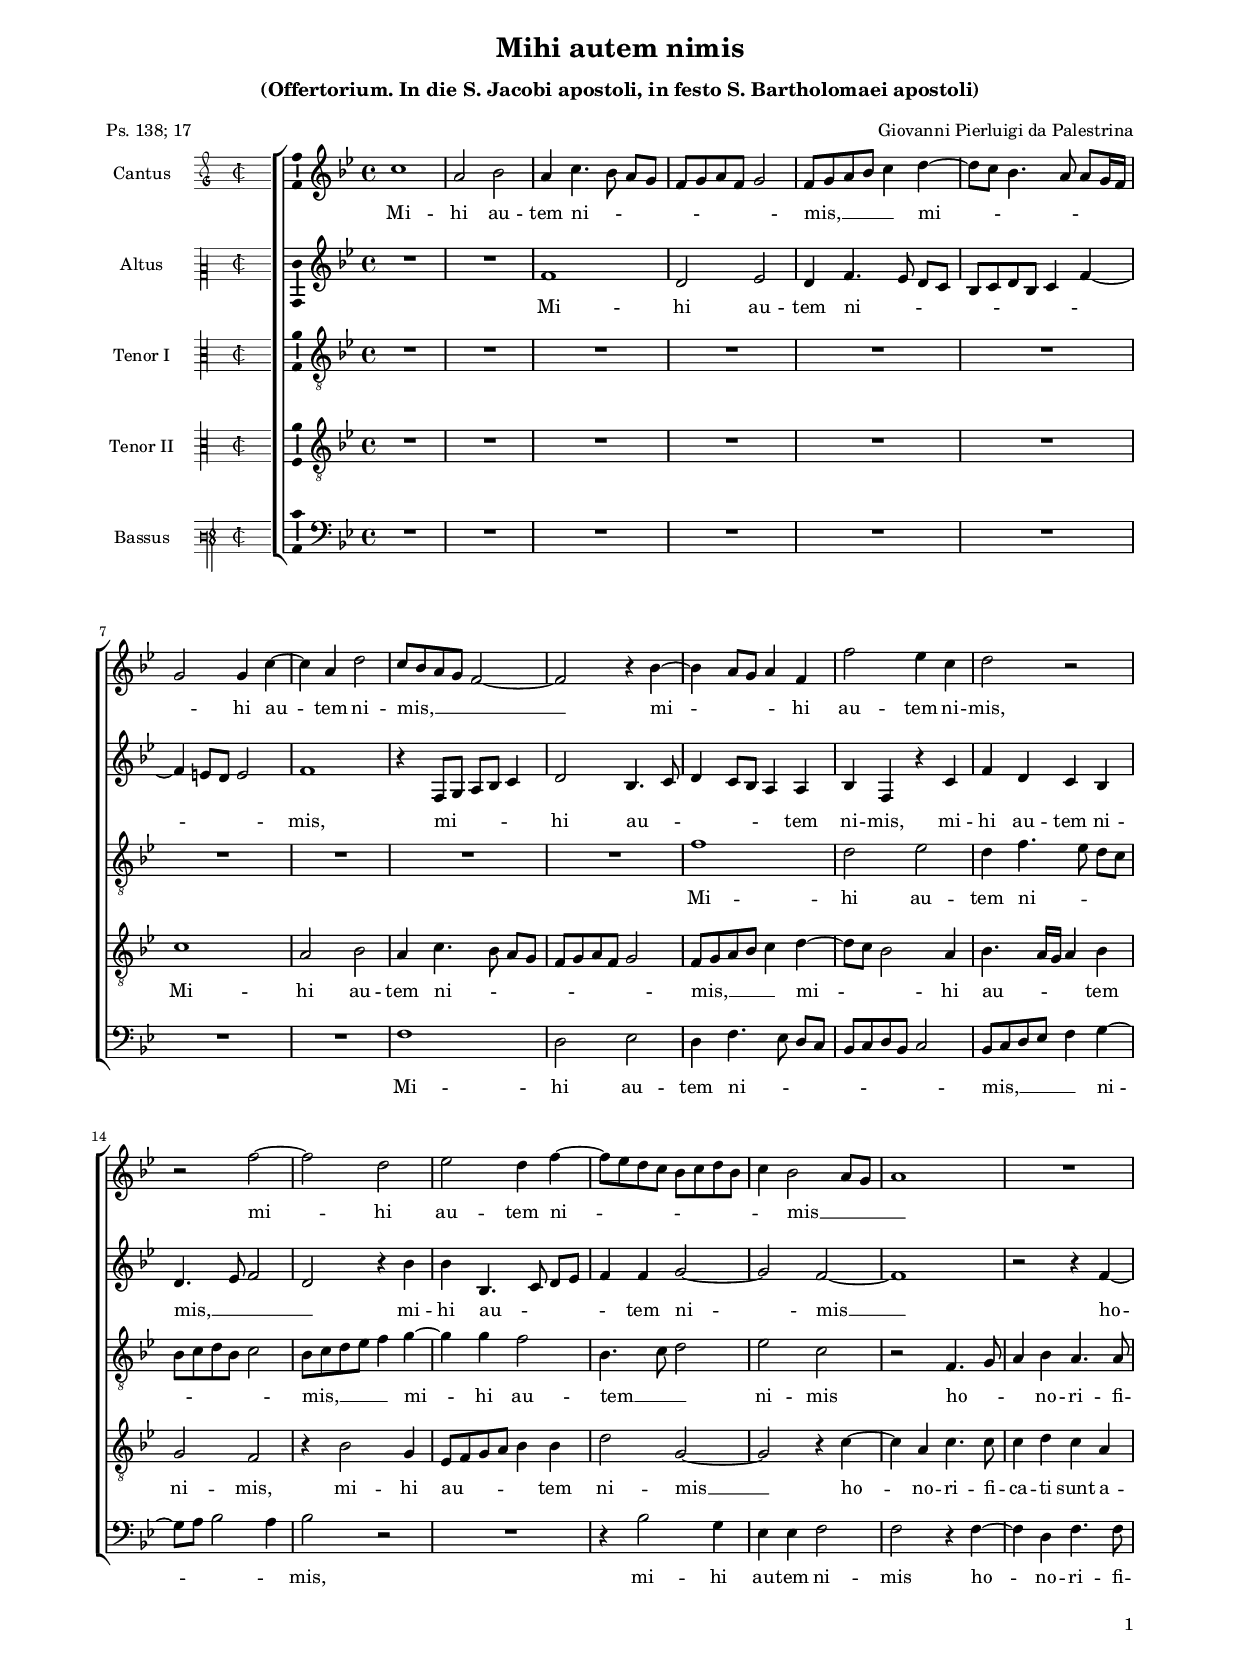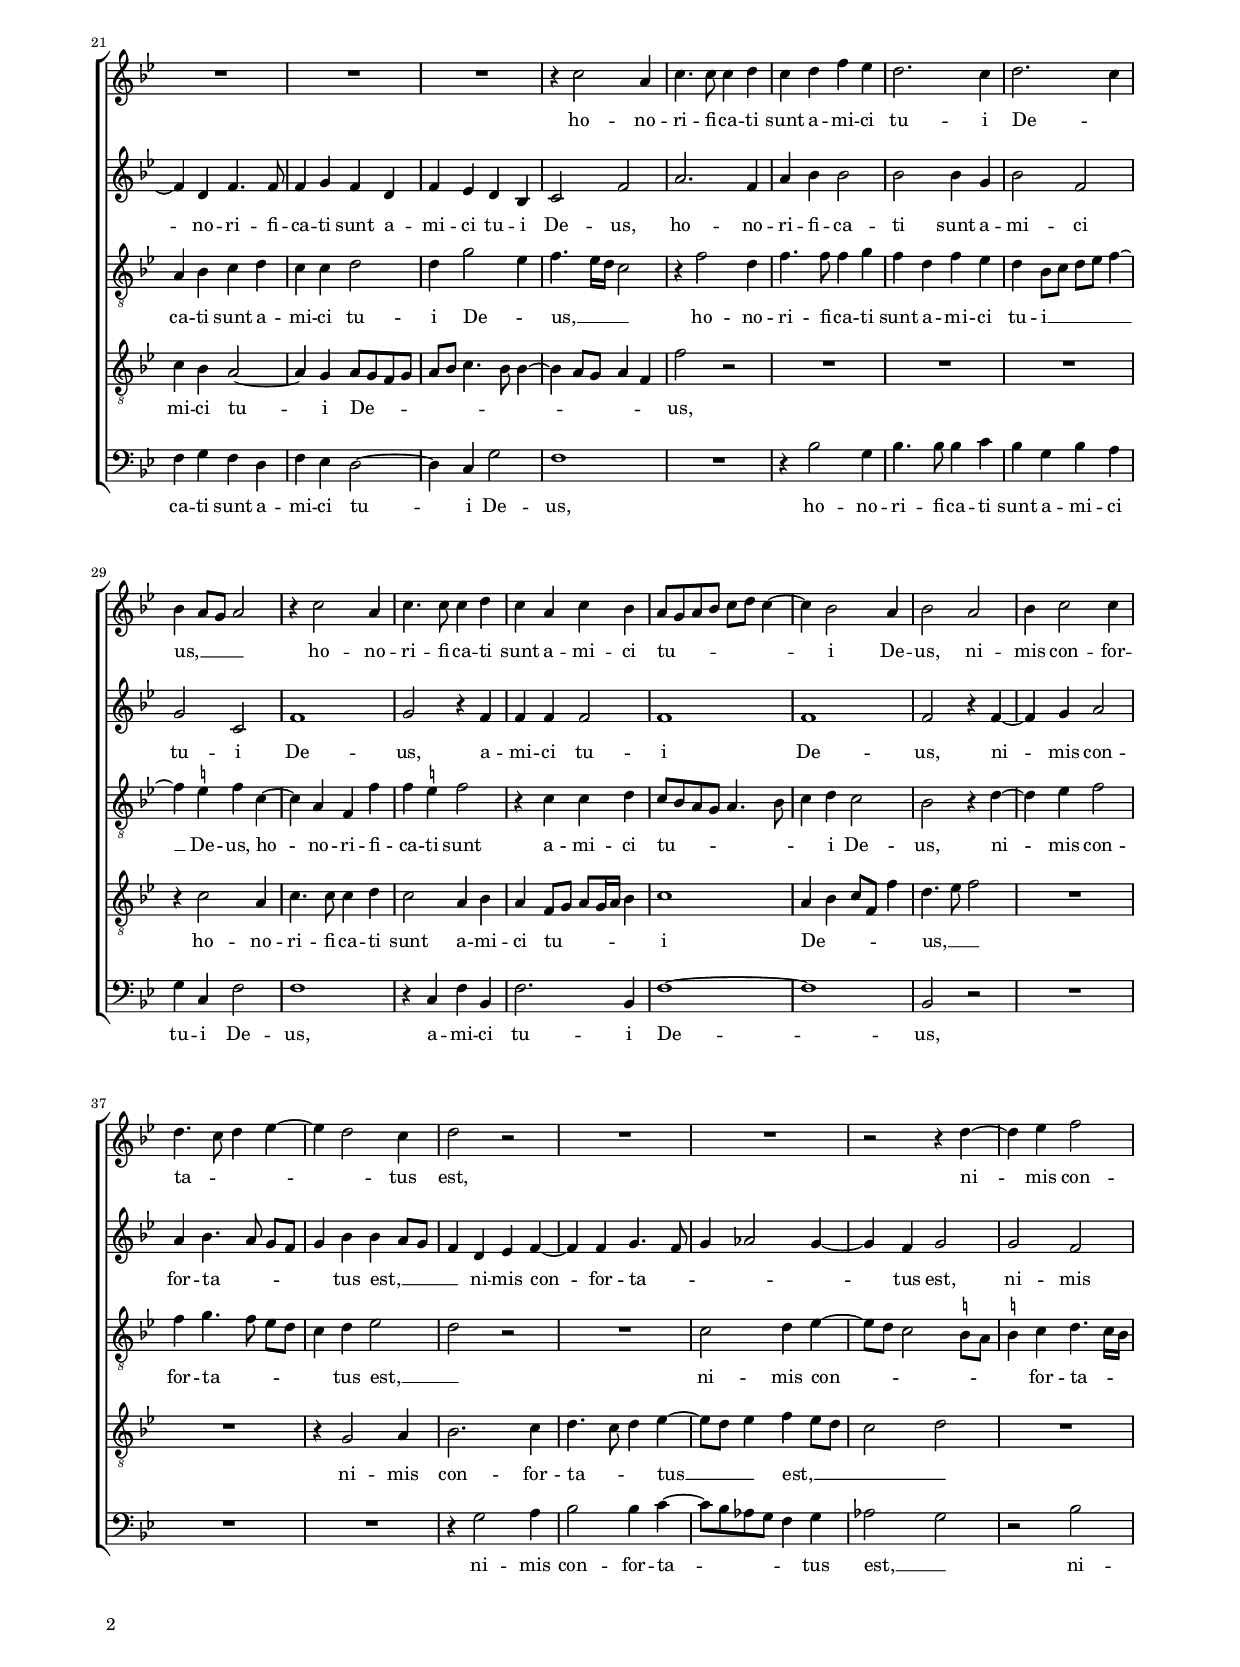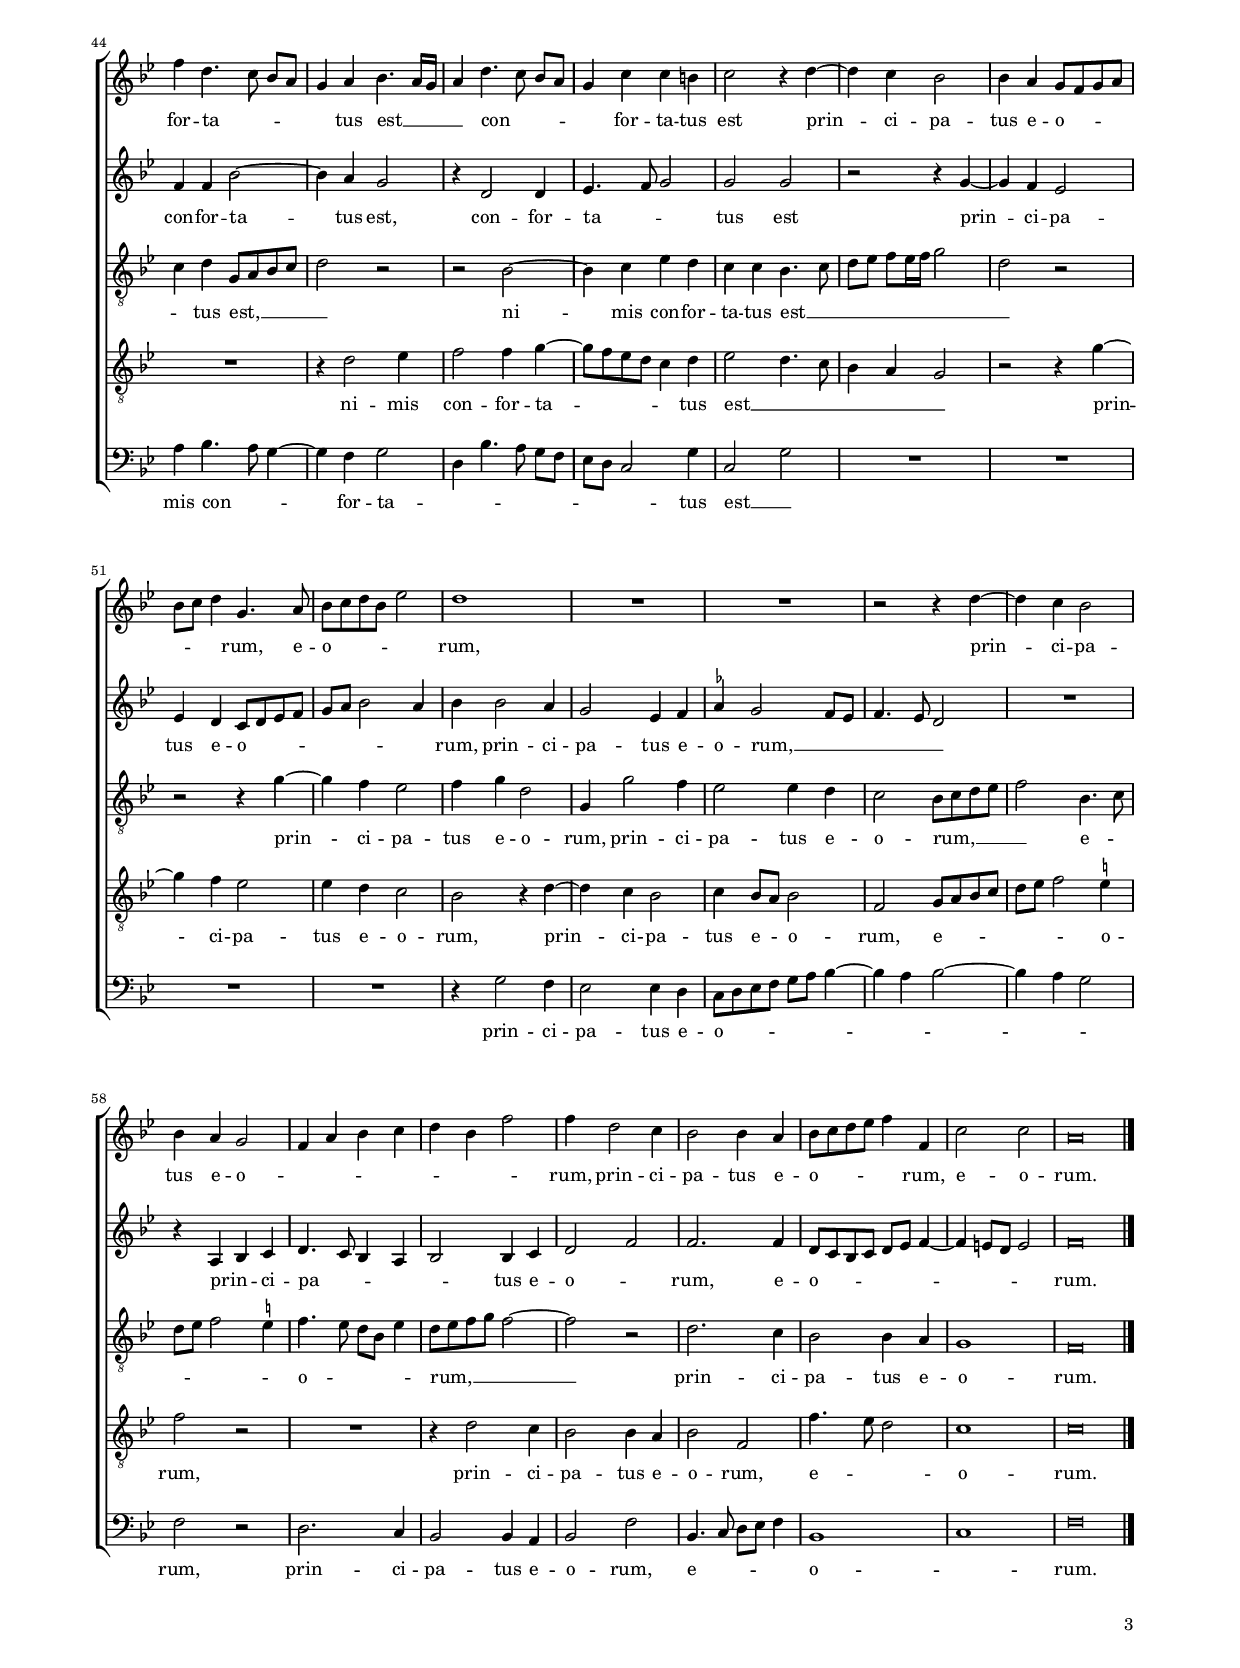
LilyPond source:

\header
{
  title="Mihi autem nimis"
  subtitle=\markup { \column { \vspace #0.5 "(Offertorium. In die S. Jacobi apostoli, in festo S. Bartholomaei apostoli)" \transparent "x" } }
  composer="Giovanni Pierluigi da Palestrina"
  poet="Ps. 138; 17"
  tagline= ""
}

\version "2.24.1"
\language deutsch
#(set-global-staff-size 15)
% #(set-default-paper-size "letter")
#(ly:set-option 'point-and-click #f)




	ficta = { \once \set suggestAccidentals = ##t }

	forget = #(define-music-function (music) (ly:music?) #{
		\accidentalStyle forget
		$music
		\accidentalStyle default
		#})

    
\paper
	{
	top-margin = 1.6 \cm
	bottom-margin = 1 \cm
	left-margin = 1.8 \cm
	right-margin = 1.8 \cm
	ragged-bottom = ##f
	ragged-last-bottom = ##f
	print-page-number = ##f
	system-system-spacing = #'((basic-distance . 17) (minimum-distance . 14) (padding . 5) (strechability . 150))
	oddFooterMarkup=\markup   \fill-line { "" \fromproperty #'page:page-number-string }
	evenFooterMarkup=\markup  \fill-line { \fromproperty #'page:page-number-string "" }
	last-bottom-spacing = #'((basic-distance . 12) (minimum-distance . 7) (padding . 4))
%	systems-per-page = 3
%   page-count = 3
%	min-systems-per-page = 3
%	print-all-headers = ##t
%	print-first-page-number = ##t
%	first-page-number = 1
	}

	
global = {
	\key c \major
	\time 4/4
	\set Score.tempoHideNote = ##t
	\tempo 4 = 100
	\skip 1*64
	\set Score.measureLength = #(ly:make-moment 2/1)
	\skip 1*2 \bar "|."
	}
    

incipitcantus = \relative c' {
    \time 2/2
    \clef "petrucci-g2"
    \key c \major
    }
    
incipitcantusVoice = <<
    \new MensuralVoice <<
        { s1 \noBreak }
        \incipitcantus
    >>
    >>
    
    
incipitaltus = \relative c' {
    \time 2/2
    \clef "petrucci-c2"
    \key c \major
    s4 \bar ""
    }
    
incipitaltusVoice = <<
    \new MensuralVoice <<
        { s1 \noBreak }
        \incipitaltus
    >>
    >>
    
incipittenor = \relative c' {
    \time 2/2
    \clef "petrucci-c3"
    \key c \major
    }
    
incipittenorVoice = <<
    \new MensuralVoice <<
        { s1 \noBreak }
        \incipittenor
    >>
    >>
    
incipitquintus = \relative c' {
    \time 2/2
    \clef "petrucci-c3"
    \key c \major
    }
    
incipitquintusVoice = <<
    \new MensuralVoice <<
        { s1 \noBreak }
        \incipitquintus
    >>
    >>
    
    
incipitbassus= \relative c {
    \time 2/2
    \clef "petrucci-f3"
    \key c \major
    }
    
incipitbassusVoice = <<
    \new MensuralVoice <<
        { s1 \noBreak }
        \incipitbassus
    >>
    >>


cantus =  \relative c''
	{
	d1
	h2 c
	h4 d4. c8 h[ a]
	g8 a h g a2
%5
	g8 a h c d4 e~ |
	e8 d c4. h8 h[ a16 g]
	a2 a4 d~
	d4 h e2
	d8 c h a g2~
%10
	g2 r4 c~ |
	c4 h8 a h4 g
	g'2 f4 d
	e2 r
	r2 g~
%15
	g2 e |
	f2 e4 g~
	g8 f e d c d e c
	d4 c2 h8 a
	h1
%20
	R1 |
	R1
	R1
	R1
	r4 d2 h4
%25
	d4. d8 d4 e |
	d4 e g f
	e2. d4
	e2. d4
	c4 h8 a h2
%30
	r4 d2 h4 |
	d4. d8 d4 e
	d4 h d c
	h8 a h c d e d4~
	d4 c2 h4
%35
	c2 h |
	c4 d2 d4
	e4. d8 e4 f~
	f4 e2 d4
	e2 r
%40
	R1 |
	R1
	r2 r4 e~
	e4 f g2
	g4 e4. d8 c[ h]
%45
	a4 h c4. h16 a |
	h4 e4. d8 c[ h]
	a4 d d cis
	d2 r4 e~
	e4 d c2
%50
	c4 h a8 g a h |
	c8 d e4 a,4. h8
	c8 d e c f2
	e1
	R1
%55
	R1 |
	r2 r4 e~
	e4 d c2
	c4 h a2
	g4 h c d
%60
	e4 c g'2 |
	g4 e2 d4
	c2 c4 h
	c8 d e f g4 g,
	d'2 d
%65
	h\breve |
	}


altus =  \relative c'
	{
	R1
	R1
	g'1
	e2 f
%5
	e4 g4. f8 e[ d] |
	c8 d e c d4 g~
	g4 fis8 e fis2
	g1
	r4 g,8 a h c d4
%10
	e2 c4. d8 |
	e4 d8 c h4 h
	c4 g r d'
	g4 e d c
	e4. f8 g2
%15
	e2 r4 c' |
	c4 c,4. d8 e[ f]
	g4 g a2~
	a2 g~
	g1
%20
	r2 r4 g~ |
	g4 e g4. g8
	g4 a g e
	g4 f e c
	d2 g
%25
	h2. g4 |
	h4 c c2
	c2 c4 a
	c2 g
	a2 d,
%30
	g1 |
	a2 r4 g
	g4 g g2
	g1
	g1
%35
	g2 r4 g~ |
	g4 a h2
	h4 c4. h8 a[ g]
	a4 c c h8 a
	g4 e f g~
%40
	g4 g a4. g8 |
	a4 b2 a4~
	a4 g a2
	a2 g
	g4 g c2~
%45
	c4 h a2 |
	r4 e2 e4
	f4. g8 a2
	a2 a
	r2 r4 a~
%50
	a4 g f2 |
	f4 e d8 e f g
	a8 h c2 h4
	c4 c2 h4
	a2 f4 g
%55
	\ficta b4 a2 g8 f |
	g4. f8 e2
	R1
	r4 h c d
	e4. d8 c4 h
%60
	c2 c4 d |
	e2 g
	g2. g4
	e8 d c d e f g4~
	g4 fis8 e fis2
%65
	g\breve |
	}


tenor =  \relative c'
	{
	R1
	R1
	R1
	R1
%5
	R1 |
	R1
	R1
	R1
	R1
%10
	R1 |
	g'1
	e2 f
	e4 g4. f8 e[ d]
	c8 d e c d2
%15
	c8 d e f g4 a~ |
	a4 a g2
	c,4. d8 e2
	f2 d
	r2 g,4. a8
%20
	h4 c h4. h8 |
	h4 c d e
	d4 d e2
	e4 a2 f4
	g4. f16 e d2
%25
	r4 g2 e4 |
	g4. g8 g4 a
	g4 e g f
	e4 c8 d e f g4~
	g4 \ficta fis g d~
%30
	d4 h g g' |
	g4 \ficta fis g2
	r4 d d e
	d8 c h a h4. c8
	d4 e d2
%35
	c2 r4 e~ |
	e4 f g2
	g4 a4. g8 f[ e]
	d4 e f2
	e2 r
%40
	R1 |
	d2 e4 f~
	f8 e d2 \stemDown \ficta cis8 h \stemNeutral
	\ficta cis4 d e4. d16 \forget c
	d4 e a,8 h c d
%45
	e2 r |
	r2 c~
	c4 d f e
	d4 d c4. d8
	e8 f g[ f16 g] a2
%50
	e2 r |
	r2 r4 a~
	a4 g f2
	g4 a e2
	a,4 a'2 g4
%55
	f2 f4 e |
	d2 c8 d e f
	g2 c,4. d8
	e8 f g2 \ficta fis4
	g4. f8 e c f4
%60
	e8 f g a g2~ |
	g2 r
	e2. d4
	c2 c4 h
	a1
%65
	g\breve |
	}


quintus  =  \relative c'
	{
	R1
	R1
	R1
	R1
%5
	R1 |
	R1
	d1
	h2 c
	h4 d4. c8 h[ a]
%10
	g8 a h g a2 |
	g8 a h c d4 e~
	e8 d c2 h4
	c4. h16 a h4 c 
	a2 g
%15
	r4 c2 a4 |
	f8 g a h c4 c
	e2 a,~
	a2 r4 d~
	d4 h d4. d8
%20
	d4 e d h |
	d4 c h2~
	h4 a h8 a g a
	h8 c d4.c8 c4~
	c4 h8 a h4 g
%25
	g'2 r |
	R1
	R1
	R1
	r4 d2 h4
%30
	d4. d8 d4 e |
	d2 h4 c
	h4 g8 a h a16 h c4
	d1
	h4 c d8 g, g'4
%35
	e4. f8 g2 |
	R1
	R1
	r4 a,2 h4
	c2. d4
%40
	e4. d8 e4 f~ |
	f8 e f4 g f8 e
	d2 e
	R1
	R1
%45
	r4 e2 f4 |
	g2 g4 a~
	a8 g f e d4 e
	f2 e4. d8
	c4 h a2
%50
	r2 r4 a'~ |
	a4 g f2
	f4 e d2
	c2 r4 e~
	e4 d c2
%55
	d4 c8 h c2 |
	g2 a8 h c d
	e8 f g2 \ficta fis4
	g2 r
	R1
%60
	r4 e2 d4 |
	c2 c4 h
	c2 g
	g'4. f8 e2
	d1
%65
	d\breve |
	}


bassus  =  \relative c
	{
	R1
	R1
	R1
	R1
%5
	R1 |
	R1
	R1
	R1
	g'1
%10
	e2 f |
	e4 g4. f8 e[ d]
	c8 d e c d2
	c8 d e f g4 a~
	a8 h c2 h4
%15
	c2 r |
	R1
	r4 c2 a4
	f4 f g2
	g2 r4 g~
%20
	g4 e g4. g8 |
	g4 a g e
	g4 f e2~
	e4 d a'2
	g1
%25
	R1 |
	r4 c2 a4
	c4. c8 c4 d
	c4 a c h
	a4 d, g2
%30
	g1 |
	r4 d g c,
	g'2. c,4
	g'1~
	g1
%35
	c,2 r |
	R1
	R1
	R1
	r4 a'2 h4
%40
	c2 c4 d~ |
	d8 c b a g4 a
	b2 a
	r2 c
	h4 c4. h8 a4~
%45
	a4 g a2 |
	e4 c'4. h8 a[ g]
	f8 e d2 a'4
	d,2 a'
	R1
%50
	R1 |
	R1
	R1
	r4 a2 g4
	f2 f4 e
%55
	d8 e f g a h c4~ |
	c4 h c2~
	c4 h a2
	g2 r
	e2. d4
%60
	c2 c4 h |
	c2 g'
	c,4. d8 e f g4
	c,1
	d1
%65
	g\breve |
	}


lyricscantus = \lyricmode {
    Mi -- hi au -- tem ni -- _ _ _ _ _ _ _ _ mis, __ _ _ _ _
    mi -- _ _ _ _ _ _ _ hi au -- tem ni -- mis, __ _ _ _ _
    mi -- _ _ _ hi au -- tem ni -- mis,
    mi -- hi au -- tem ni -- _ _ _ _ _ _ _ _ mis __ _ _ _
    ho -- no -- ri -- fi -- ca -- ti sunt a -- mi -- ci tu -- i De -- _ us, __ _ _ _
    ho -- no -- ri -- fi -- ca -- ti sunt a -- mi -- ci tu -- _ _ _ _ _ _ i De -- us,
    ni -- mis con -- for -- ta -- _ _ _ _ tus est,
    ni -- mis con -- for -- ta -- _ _ _ _ tus est __ _ _ _
    con -- _ _ _ _ for -- ta -- tus est
    prin -- ci -- pa -- tus e -- o -- _ _ _ _ _ _ rum,
    e -- o -- _ _ _ _ rum,
    prin -- ci -- pa -- tus e -- o -- _ _ _ _ _ _ _ rum,
    prin -- ci -- pa -- tus e -- o -- _ _ _ _ rum,
    e -- o -- rum.
	}


lyricsaltus = \lyricmode {
    Mi -- hi au -- tem ni -- _ _ _ _ _ _ _ _ _ _ _ _ mis,
    mi -- _ _ _ _ hi au -- _ _ _ _ _ tem ni -- mis,
    mi -- hi au -- tem ni -- mis, __ _ _ _
    mi -- hi au -- _ _ _ _ tem ni -- mis __
    ho -- no -- ri -- fi -- ca -- ti sunt a -- mi -- ci tu -- i De -- us,
    ho -- no -- ri -- fi -- ca -- ti sunt a -- mi -- ci tu -- i De -- us,
    a -- mi -- ci tu -- i De -- us,
    ni -- mis con -- for -- ta -- _ _ _ _ tus est, __ _ _ _
    ni -- mis con -- for -- ta -- _ _ _ _ tus est,
    ni -- mis con -- for -- ta -- tus est,
    con -- for -- ta -- _ _ tus est
    prin -- ci -- pa -- tus e -- o -- _ _ _ _ _ _ _ rum,
    prin -- ci -- pa -- tus e -- o -- rum, __ _ _ _ _ _ 
    prin -- _ ci -- pa -- _ _ _ _ tus e -- o -- _ rum,
    e -- o -- _ _ _ _ _ _ _ _ _ rum.
	}


lyricstenor = \lyricmode {
    Mi -- hi au -- tem ni -- _ _ _ _ _ _ _ _ mis, __ _ _ _ _
    mi -- hi au -- tem __ _ _ ni -- mis
    ho -- _ _ no -- ri -- fi -- ca -- ti sunt a -- mi -- ci tu -- i De -- _ us, __ _ _ _
    ho -- no -- ri -- fi -- ca -- ti sunt a -- mi -- ci tu -- i __ _ _ _ _ De -- us,
    ho -- no -- ri -- fi -- ca -- ti sunt a -- mi -- ci tu -- _ _ _ _ _ _ i De -- us,
    ni -- mis con -- for -- ta -- _ _ _ _ tus est, __ _
    ni -- mis con -- _ _ _ _ _ for -- ta -- _ _ _ tus est, __ _ _ _ _
    ni -- mis con -- for -- ta -- tus est __ _ _ _ _ _ _ _ _
    prin -- ci -- pa -- tus e -- o -- rum,
    prin -- ci -- pa -- tus e -- o -- rum, __ _ _ _ _
    e -- _ _ _ _ _ o -- _ _ _ _ rum, __ _ _ _ _
    prin -- ci -- pa -- tus e -- o -- rum.
	}


lyricsquintus = \lyricmode {
    Mi -- hi au -- tem ni -- _ _ _ _ _ _ _ _ mis, __ _ _ _ _
    mi -- _ _ hi au -- _ _ _ tem ni -- mis,
    mi -- hi au -- _ _ _ _ tem ni -- mis __
    ho -- no -- ri -- fi -- ca -- ti sunt a -- mi -- ci tu -- i De -- _ _ _ _ _ _ _ _ _ _ _ _ us,
    ho -- no -- ri -- fi -- ca -- ti sunt a -- mi -- ci tu -- _ _ _ _ _ i De -- _ _ _ _ us, __ _ _
    ni -- mis con -- for -- ta -- _ _ tus __ _ _ est, __ _ _ _ _
    ni -- mis con -- for -- ta -- _ _ _ _ tus est __ _ _ _ _ _
    prin -- ci -- pa -- tus e -- o -- rum,
    prin -- ci -- pa -- tus e -- _ o -- rum,
    e -- _ _ _ _ _ _ o -- rum,
    prin -- ci -- pa -- tus e -- o -- rum,
    e -- _ _ o -- rum.
	}


lyricsbassus = \lyricmode {
    Mi -- hi au -- tem ni -- _ _ _ _ _ _ _ _ mis, __ _ _ _ _
    ni -- _ _ _ mis,
    mi -- hi au -- tem ni -- mis
    ho -- no -- ri -- fi -- ca -- ti sunt a -- mi -- ci tu -- i De -- us,
    ho -- no -- ri -- fi -- ca -- ti sunt a -- mi -- ci tu -- i De -- us,
    a -- mi -- ci tu -- i De -- us,
    ni -- mis con -- for -- ta -- _ _ _ _ tus est, __ _
    ni -- mis con -- _ _ for -- ta -- _ _ _ _ _ _ _ _ tus est __ _
    prin -- ci -- pa -- tus e -- o -- _ _ _ _ _ _ _ _ _ _ rum,
    prin -- ci -- pa -- tus e -- o -- rum,
    e -- _ _ _ _ o -- _ rum.
	}


\score
{  
	\transpose c b, {
	\new ChoirStaff \with { \override StaffGrouper.staff-staff-spacing.basic-distance = #12 }
	<<

	\new Staff << \global
	\new Voice="v1" {
		\set Staff.instrumentName="Cantus"
		\incipit \incipitcantusVoice
%		\set Staff.instrumentName= "S"
		\set Staff.midiInstrument = "reed organ"
		\clef violin
		\cantus }
	\new Lyrics \lyricsto "v1" {\lyricscantus }
	>>


	\new Staff << \global
	\new Voice="v2" {
		\set Staff.instrumentName="Altus"
		\incipit \incipitaltusVoice
%		\set Staff.instrumentName= "A"
		\set Staff.midiInstrument = "reed organ"
		\clef violin % "G_8"
		\altus}
	\new Lyrics \lyricsto "v2" {\lyricsaltus }
	>>


	\new Staff << \global
	\new Voice="v3" {
		\set Staff.instrumentName="Tenor I"
		\incipit \incipittenorVoice
%		\set Staff.instrumentName= "T"
		\set Staff.midiInstrument = "reed organ"
		\clef "G_8"
		\tenor }
	\new Lyrics \lyricsto "v3" {\lyricstenor }
	>>


	\new Staff << \global
	\new Voice="v5" {
		\set Staff.instrumentName="Tenor II"
		\incipit \incipitquintusVoice
%		\set Staff.instrumentName= "Q"
		\set Staff.midiInstrument = "reed organ"
		\clef "G_8"
		\quintus}
	\new Lyrics \lyricsto "v5" {\lyricsquintus }
	>>


	\new Staff << \global
	\new Voice="v4" {
		\set Staff.instrumentName="Bassus"
		\incipit \incipitbassusVoice
%		\set Staff.instrumentName= "B"
		\set Staff.midiInstrument = "reed organ"
		\clef bass 
		\bassus }
	\new Lyrics \lyricsto "v4" {\lyricsbassus}
	>>

	>>
	} % transpose

	\layout
	{
	indent = 3\cm
    incipit-width = 1.3 \cm
	\context { \Lyrics \override VerticalAxisGroup.nonstaff-relatedstaff-spacing.padding = #1.4 }
%	\context { \Lyrics \override LyricText.font-size = #1 }
	\context { \Staff \override TimeSignature.break-visibility = #end-of-line-invisible }
	\context { \Staff \consists Ambitus_engraver }
	\context { \Score \override BarNumber.padding = #2 }
	\context { \Voice \override NoteHead.style = #'baroque }
	}

\midi
	{    	
	}

}


% EOF
